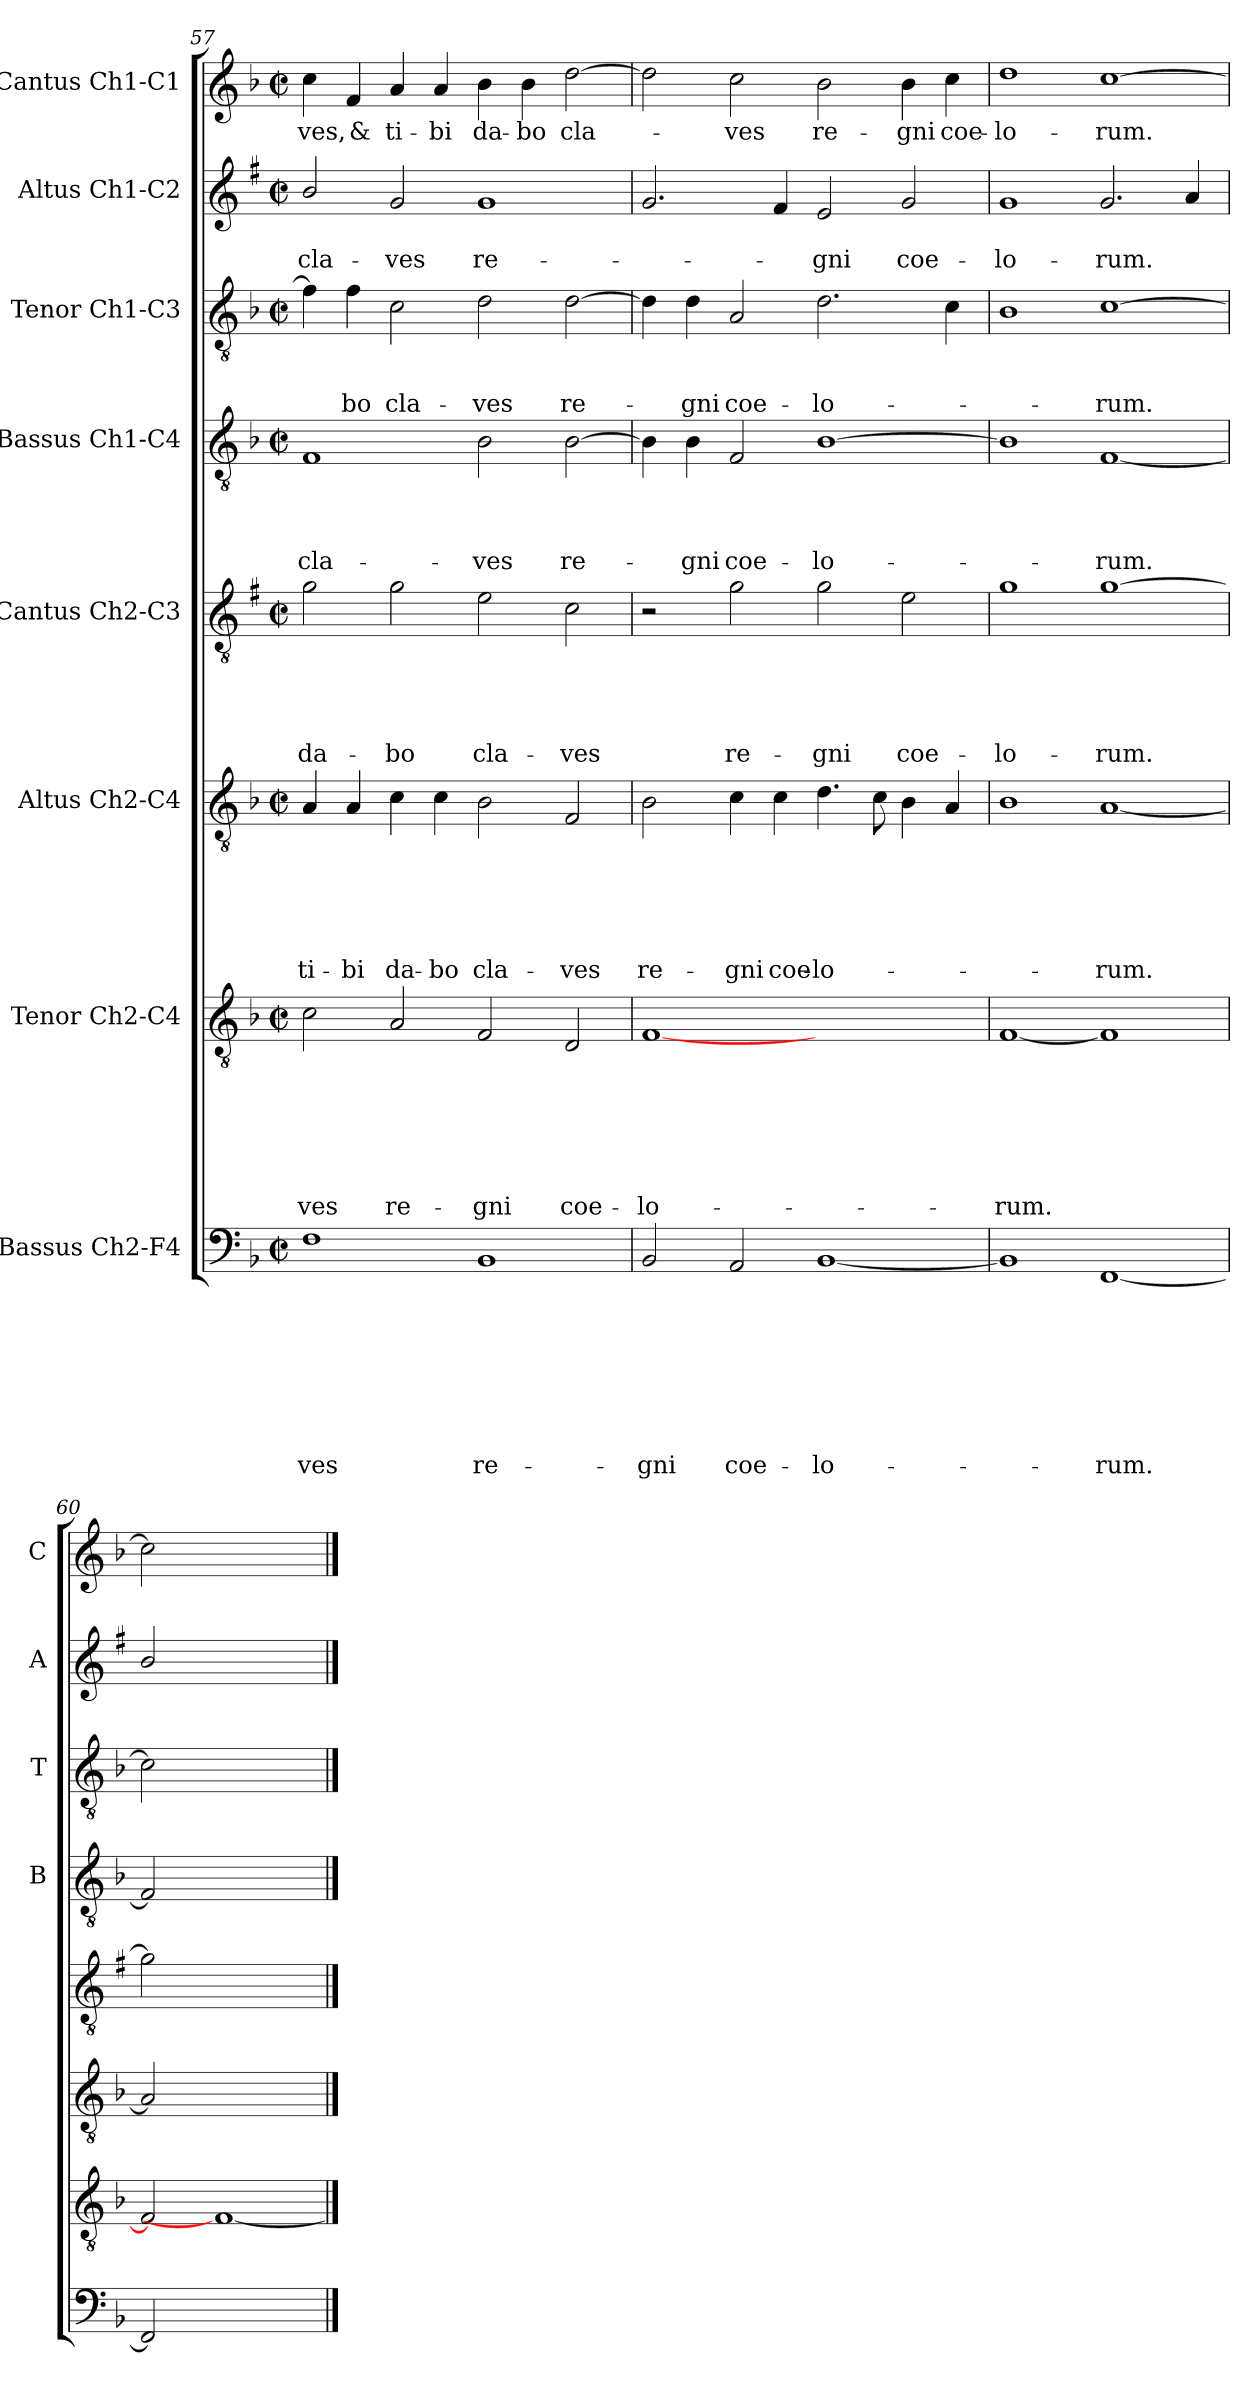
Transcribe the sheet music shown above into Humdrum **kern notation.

**kern	**text	**text	**text	**text	**text	**text	**text	**text	**kern	**text	**text	**text	**text	**text	**text	**text	**kern	**text	**text	**text	**text	**text	**text	**kern	**text	**text	**text	**text	**text	**kern	**text	**text	**text	**text	**kern	**text	**text	**text	**kern	**text	**text	**kern	**text
*part8	*part8	*part8	*part8	*part8	*part8	*part8	*part8	*part8	*part7	*part7	*part7	*part7	*part7	*part7	*part7	*part7	*part6	*part6	*part6	*part6	*part6	*part6	*part6	*part5	*part5	*part5	*part5	*part5	*part5	*part4	*part4	*part4	*part4	*part4	*part3	*part3	*part3	*part3	*part2	*part2	*part2	*part1	*part1
*staff8	*staff8	*staff8	*staff8	*staff8	*staff8	*staff8	*staff8	*staff8	*staff7	*staff7	*staff7	*staff7	*staff7	*staff7	*staff7	*staff7	*staff6	*staff6	*staff6	*staff6	*staff6	*staff6	*staff6	*staff5	*staff5	*staff5	*staff5	*staff5	*staff5	*staff4	*staff4	*staff4	*staff4	*staff4	*staff3	*staff3	*staff3	*staff3	*staff2	*staff2	*staff2	*staff1	*staff1
*I"Bassus Ch2-F4	*	*	*	*	*	*	*	*	*I"Tenor Ch2-C4	*	*	*	*	*	*	*	*I"Altus Ch2-C4	*	*	*	*	*	*	*I"Cantus Ch2-C3	*	*	*	*	*	*I"Bassus Ch1-C4	*	*	*	*	*I"Tenor Ch1-C3	*	*	*	*I"Altus Ch1-C2	*	*	*I"Cantus Ch1-C1	*
*	*	*	*	*	*	*	*	*	*	*	*	*	*	*	*	*	*	*	*	*	*	*	*	*	*	*	*	*	*	*I'B	*	*	*	*	*I'T	*	*	*	*I'A	*	*	*I'C	*
*clefF4	*	*	*	*	*	*	*	*	*clefGv2	*	*	*	*	*	*	*	*clefGv2	*	*	*	*	*	*	*clefGv2	*	*	*	*	*	*clefGv2	*	*	*	*	*clefGv2	*	*	*	*clefG2	*	*	*clefG2	*
*	*	*	*	*	*	*	*	*	*	*	*	*	*	*	*	*	*	*	*	*	*	*	*	*ITrd1c2	*	*	*	*	*	*	*	*	*	*	*	*	*	*	*ITrd1c2	*	*	*	*
*k[b-]	*	*	*	*	*	*	*	*	*k[b-]	*	*	*	*	*	*	*	*k[b-]	*	*	*	*	*	*	*k[b-]	*	*	*	*	*	*k[b-]	*	*	*	*	*k[b-]	*	*	*	*k[b-]	*	*	*k[b-]	*
*F:	*	*	*	*	*	*	*	*	*F:	*	*	*	*	*	*	*	*F:	*	*	*	*	*	*	*F:	*	*	*	*	*	*F:	*	*	*	*	*F:	*	*	*	*F:	*	*	*F:	*
*M2/2	*	*	*	*	*	*	*	*	*M2/2	*	*	*	*	*	*	*	*M2/2	*	*	*	*	*	*	*M2/2	*	*	*	*	*	*M2/2	*	*	*	*	*M2/2	*	*	*	*M2/2	*	*	*M2/2	*
*met(c|)	*	*	*	*	*	*	*	*	*met(c|)	*	*	*	*	*	*	*	*met(c|)	*	*	*	*	*	*	*met(c|)	*	*	*	*	*	*met(c|)	*	*	*	*	*met(c|)	*	*	*	*met(c|)	*	*	*met(c|)	*
=57	=57	=57	=57	=57	=57	=57	=57	=57	=57	=57	=57	=57	=57	=57	=57	=57	=57	=57	=57	=57	=57	=57	=57	=57	=57	=57	=57	=57	=57	=57	=57	=57	=57	=57	=57	=57	=57	=57	=57	=57	=57	=57	=57
!	!	!	!	!	!	!	!	!LO:LY:b	!	!	!	!	!	!	!	!LO:LY:b	!	!	!	!	!	!	!LO:LY:b	!	!	!	!	!	!LO:LY:b	!	!	!	!	!LO:LY:b	!	!	!	!	!	!	!LO:LY:b	!	!LO:LY:b
1F	.	.	.	.	.	.	.	-ves	2c\	.	.	.	.	.	.	-ves	4A/	.	.	.	.	.	ti-	2f\	.	.	.	.	da-	1F	.	.	.	cla-	4f\]	.	.	.	2a/	.	cla-	4cc\	-ves,
!	!	!	!	!	!	!	!	!	!	!	!	!	!	!	!	!	!	!	!	!	!	!	!LO:LY:b	!	!	!	!	!	!	!	!	!	!	!	!	!	!	!LO:LY:b	!	!	!	!	!LO:LY:b
.	.	.	.	.	.	.	.	.	.	.	.	.	.	.	.	.	4A/	.	.	.	.	.	-bi	.	.	.	.	.	.	.	.	.	.	.	4f\	.	.	-bo	.	.	.	4f/	&
!	!	!	!	!	!	!	!	!	!	!	!	!	!	!	!	!LO:LY:b	!	!	!	!	!	!	!LO:LY:b	!	!	!	!	!	!LO:LY:b	!	!	!	!	!	!	!	!	!LO:LY:b	!	!	!LO:LY:b	!	!LO:LY:b
.	.	.	.	.	.	.	.	.	2A/	.	.	.	.	.	.	re-	4c\	.	.	.	.	.	da-	2f\	.	.	.	.	-bo	.	.	.	.	.	2c\	.	.	cla-	2f/	.	-ves	4a/	ti-
!	!	!	!	!	!	!	!	!	!	!	!	!	!	!	!	!	!	!	!	!	!	!	!LO:LY:b	!	!	!	!	!	!	!	!	!	!	!	!	!	!	!	!	!	!	!	!LO:LY:b
.	.	.	.	.	.	.	.	.	.	.	.	.	.	.	.	.	4c\	.	.	.	.	.	-bo	.	.	.	.	.	.	.	.	.	.	.	.	.	.	.	.	.	.	4a/	-bi
!	!	!	!	!	!	!	!	!LO:LY:b	!	!	!	!	!	!	!	!LO:LY:b	!	!	!	!	!	!	!LO:LY:b	!	!	!	!	!	!LO:LY:b	!	!	!	!	!LO:LY:b	!	!	!	!LO:LY:b	!	!	!LO:LY:b	!	!LO:LY:b
1BB-	.	.	.	.	.	.	.	re-	2F/	.	.	.	.	.	.	-gni	2B-\	.	.	.	.	.	cla-	2d\	.	.	.	.	cla-	2B-\	.	.	.	-ves	2d\	.	.	-ves	1f	.	re-	4b-\	da-
!	!	!	!	!	!	!	!	!	!	!	!	!	!	!	!	!	!	!	!	!	!	!	!	!	!	!	!	!	!	!	!	!	!	!	!	!	!	!	!	!	!	!	!LO:LY:b
.	.	.	.	.	.	.	.	.	.	.	.	.	.	.	.	.	.	.	.	.	.	.	.	.	.	.	.	.	.	.	.	.	.	.	.	.	.	.	.	.	.	4b-\	-bo
!	!	!	!	!	!	!	!	!	!	!	!	!	!	!	!	!LO:LY:b	!	!	!	!	!	!	!LO:LY:b	!	!	!	!	!	!LO:LY:b	!	!	!	!	!LO:LY:b	!	!	!	!LO:LY:b	!	!	!	!	!LO:LY:b
.	.	.	.	.	.	.	.	.	2D/	.	.	.	.	.	.	coe-	2F/	.	.	.	.	.	-ves	2B-\	.	.	.	.	-ves	[2B-\	.	.	.	re-	[2d\	.	.	re-	.	.	.	[2dd\	cla-
=58	=58	=58	=58	=58	=58	=58	=58	=58	=58	=58	=58	=58	=58	=58	=58	=58	=58	=58	=58	=58	=58	=58	=58	=58	=58	=58	=58	=58	=58	=58	=58	=58	=58	=58	=58	=58	=58	=58	=58	=58	=58	=58	=58
!	!	!	!	!	!	!	!	!LO:LY:b	!	!	!	!	!	!	!	!LO:LY:b	!	!	!	!	!	!	!LO:LY:b	!	!	!	!	!	!	!	!	!	!	!	!	!	!	!	!	!	!	!	!
2BB-/	.	.	.	.	.	.	.	-gni	[1F	.	.	.	.	.	.	-lo-	2B-\	.	.	.	.	.	re-	2r	.	.	.	.	.	4B-\]	.	.	.	.	4d\]	.	.	.	2.f/	.	.	2dd\]	.
!	!	!	!	!	!	!	!	!	!	!	!	!	!	!	!	!	!	!	!	!	!	!	!	!	!	!	!	!	!	!	!	!	!	!LO:LY:b	!	!	!	!LO:LY:b	!	!	!	!	!
.	.	.	.	.	.	.	.	.	.	.	.	.	.	.	.	.	.	.	.	.	.	.	.	.	.	.	.	.	.	4B-\	.	.	.	-gni	4d\	.	.	-gni	.	.	.	.	.
!	!	!	!	!	!	!	!	!LO:LY:b	!	!	!	!	!	!	!	!	!	!	!	!	!	!	!LO:LY:b	!	!	!	!	!	!LO:LY:b	!	!	!	!	!LO:LY:b	!	!	!	!LO:LY:b	!	!	!	!	!LO:LY:b
2AA/	.	.	.	.	.	.	.	coe-	.	.	.	.	.	.	.	.	4c\	.	.	.	.	.	-gni	2f\	.	.	.	.	re-	2F/	.	.	.	coe-	2A/	.	.	coe-	.	.	.	2cc\	-ves
!	!	!	!	!	!	!	!	!	!	!	!	!	!	!	!	!	!	!	!	!	!	!	!LO:LY:b	!	!	!	!	!	!	!	!	!	!	!	!	!	!	!	!	!	!	!	!
.	.	.	.	.	.	.	.	.	.	.	.	.	.	.	.	.	4c\	.	.	.	.	.	coe-	.	.	.	.	.	.	.	.	.	.	.	.	.	.	.	4e/	.	.	.	.
!	!	!	!	!	!	!	!	!LO:LY:b	!	!	!	!	!	!	!	!	!	!	!	!	!	!	!LO:LY:b	!	!	!	!	!	!LO:LY:b	!	!	!	!	!LO:LY:b	!	!	!	!LO:LY:b	!	!	!LO:LY:b	!	!LO:LY:b
[1BB-	.	.	.	.	.	.	.	-lo-	1ryy	.	.	.	.	.	.	.	4.d\	.	.	.	.	.	-lo-	2f\	.	.	.	.	-gni	[1B-	.	.	.	-lo-	2.d\	.	.	-lo-	2d/	.	-gni	2b-\	re-
.	.	.	.	.	.	.	.	.	.	.	.	.	.	.	.	.	8c\	.	.	.	.	.	.	.	.	.	.	.	.	.	.	.	.	.	.	.	.	.	.	.	.	.	.
!	!	!	!	!	!	!	!	!	!	!	!	!	!	!	!	!	!	!	!	!	!	!	!	!	!	!	!	!	!LO:LY:b	!	!	!	!	!	!	!	!	!	!	!	!LO:LY:b	!	!LO:LY:b
.	.	.	.	.	.	.	.	.	.	.	.	.	.	.	.	.	4B-\	.	.	.	.	.	.	2d\	.	.	.	.	coe-	.	.	.	.	.	.	.	.	.	2f/	.	coe-	4b-\	-gni
!	!	!	!	!	!	!	!	!	!	!	!	!	!	!	!	!	!	!	!	!	!	!	!	!	!	!	!	!	!	!	!	!	!	!	!	!	!	!	!	!	!	!	!LO:LY:b
.	.	.	.	.	.	.	.	.	.	.	.	.	.	.	.	.	4A/	.	.	.	.	.	.	.	.	.	.	.	.	.	.	.	.	.	4c\	.	.	.	.	.	.	4cc\	coe-
=59	=59	=59	=59	=59	=59	=59	=59	=59	=59	=59	=59	=59	=59	=59	=59	=59	=59	=59	=59	=59	=59	=59	=59	=59	=59	=59	=59	=59	=59	=59	=59	=59	=59	=59	=59	=59	=59	=59	=59	=59	=59	=59	=59
!	!	!	!	!	!	!	!	!	!	!	!	!	!	!	!	!LO:LY:b	!	!	!	!	!	!	!	!	!	!	!	!	!LO:LY:b	!	!	!	!	!	!	!	!	!	!	!	!LO:LY:b	!	!LO:LY:b
1BB-]	.	.	.	.	.	.	.	.	[1F	.	.	.	.	.	.	-rum.	1B-	.	.	.	.	.	.	1f	.	.	.	.	-lo-	1B-]	.	.	.	.	1B-	.	.	.	1f	.	-lo-	1dd	-lo-
!	!	!	!	!	!	!	!	!LO:LY:b	!	!	!	!	!	!	!	!	!	!	!	!	!	!	!LO:LY:b	!	!	!	!	!	!LO:LY:b	!	!	!	!	!LO:LY:b	!	!	!	!LO:LY:b	!	!	!LO:LY:b	!	!LO:LY:b
[1FF	.	.	.	.	.	.	.	-rum.	1F]	.	.	.	.	.	.	.	[1A	.	.	.	.	.	-rum.	[1f	.	.	.	.	-rum.	[1F	.	.	.	-rum.	[1c	.	.	-rum.	2.f/	.	-rum.	[1cc	-rum.
.	.	.	.	.	.	.	.	.	.	.	.	.	.	.	.	.	.	.	.	.	.	.	.	.	.	.	.	.	.	.	.	.	.	.	.	.	.	.	4g/	.	.	.	.
=60	=60	=60	=60	=60	=60	=60	=60	=60	=60	=60	=60	=60	=60	=60	=60	=60	=60	=60	=60	=60	=60	=60	=60	=60	=60	=60	=60	=60	=60	=60	=60	=60	=60	=60	=60	=60	=60	=60	=60	=60	=60	=60	=60
2FF/]	.	.	.	.	.	.	.	.	2F/]	.	.	.	.	.	.	.	2A/]	.	.	.	.	.	.	2f\]	.	.	.	.	.	2F/]	.	.	.	.	2c\]	.	.	.	2a/	.	.	2cc\]	.
1ryy	.	.	.	.	.	.	.	.	1F_	.	.	.	.	.	.	.	1ryy	.	.	.	.	.	.	1ryy	.	.	.	.	.	1ryy	.	.	.	.	1ryy	.	.	.	1ryy	.	.	1ryy	.
==	==	==	==	==	==	==	==	==	==	==	==	==	==	==	==	==	==	==	==	==	==	==	==	==	==	==	==	==	==	==	==	==	==	==	==	==	==	==	==	==	==	==	==
*-	*-	*-	*-	*-	*-	*-	*-	*-	*-	*-	*-	*-	*-	*-	*-	*-	*-	*-	*-	*-	*-	*-	*-	*-	*-	*-	*-	*-	*-	*-	*-	*-	*-	*-	*-	*-	*-	*-	*-	*-	*-	*-	*-
